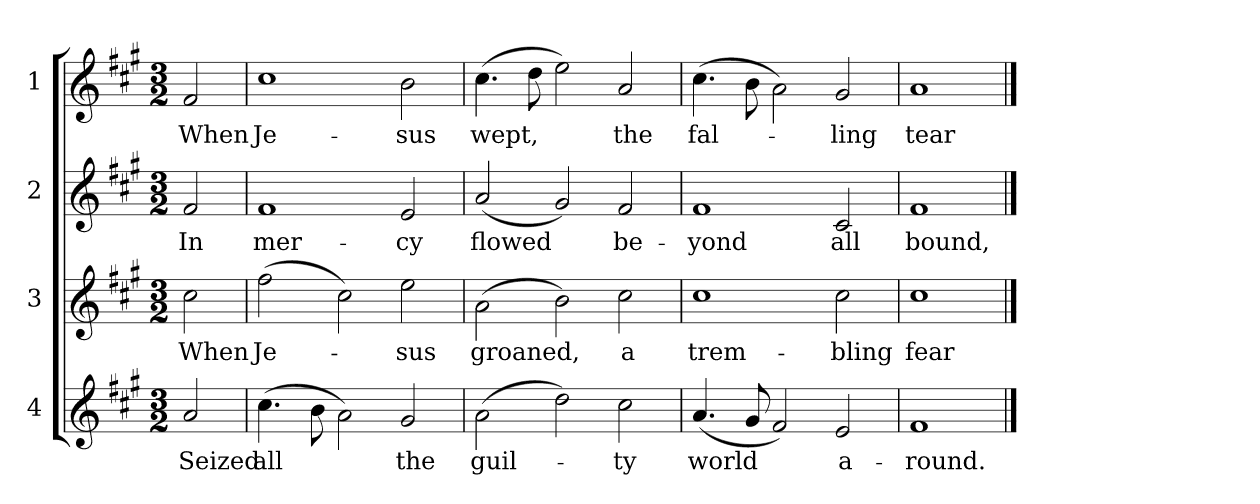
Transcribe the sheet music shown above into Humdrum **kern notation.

**kern	**text	**kern	**text	**kern	**text	**kern	**text
*part4	*part4	*part3	*part3	*part2	*part2	*part1	*part1
*staff4	*staff4	*staff3	*staff3	*staff2	*staff2	*staff1	*staff1
*I"4	*	*I"3	*	*I"2	*	*I"1	*
*clefG2	*	*clefG2	*	*clefG2	*	*clefG2	*
*k[f#c#g#]	*	*k[f#c#g#]	*	*k[f#c#g#]	*	*k[f#c#g#]	*
*M3/2	*	*M3/2	*	*M3/2	*	*M3/2	*
=1	=1	=1	=1	=1	=1	=1	=1
2a/	Seized	2cc#\	When	2f#/	In	2f#/	When
=2	=2	=2	=2	=2	=2	=2	=2
(4.cc#\	all	(2ff#\	Je-	1f#	mer-	1cc#	Je-
8b\	.	.	.	.	.	.	.
2a\)	.	2cc#\)	.	.	.	.	.
2g#/	the	2ee\	-sus	2e/	-cy	2b\	-sus
=3	=3	=3	=3	=3	=3	=3	=3
(2a\	guil-	(2a\	groaned,	(2a/	flowed	(4.cc#\	wept,
.	.	.	.	.	.	8dd\	.
2dd\)	.	2b\)	.	2g#/)	.	2ee\)	.
2cc#\	-ty	2cc#\	a	2f#/	be-	2a/	the
=4	=4	=4	=4	=4	=4	=4	=4
(4.a/	world	1cc#	trem-	1f#	-yond	(4.cc#\	fal-
8g#/	.	.	.	.	.	8b\	.
2f#/)	.	.	.	.	.	2a\)	.
2e/	a-	2cc#\	-bling	2c#/	all	2g#/	-ling
=5	=5	=5	=5	=5	=5	=5	=5
1f#	-round.	1cc#	fear	1f#	bound,	1a	tear
==	==	==	==	==	==	==	==
*-	*-	*-	*-	*-	*-	*-	*-
